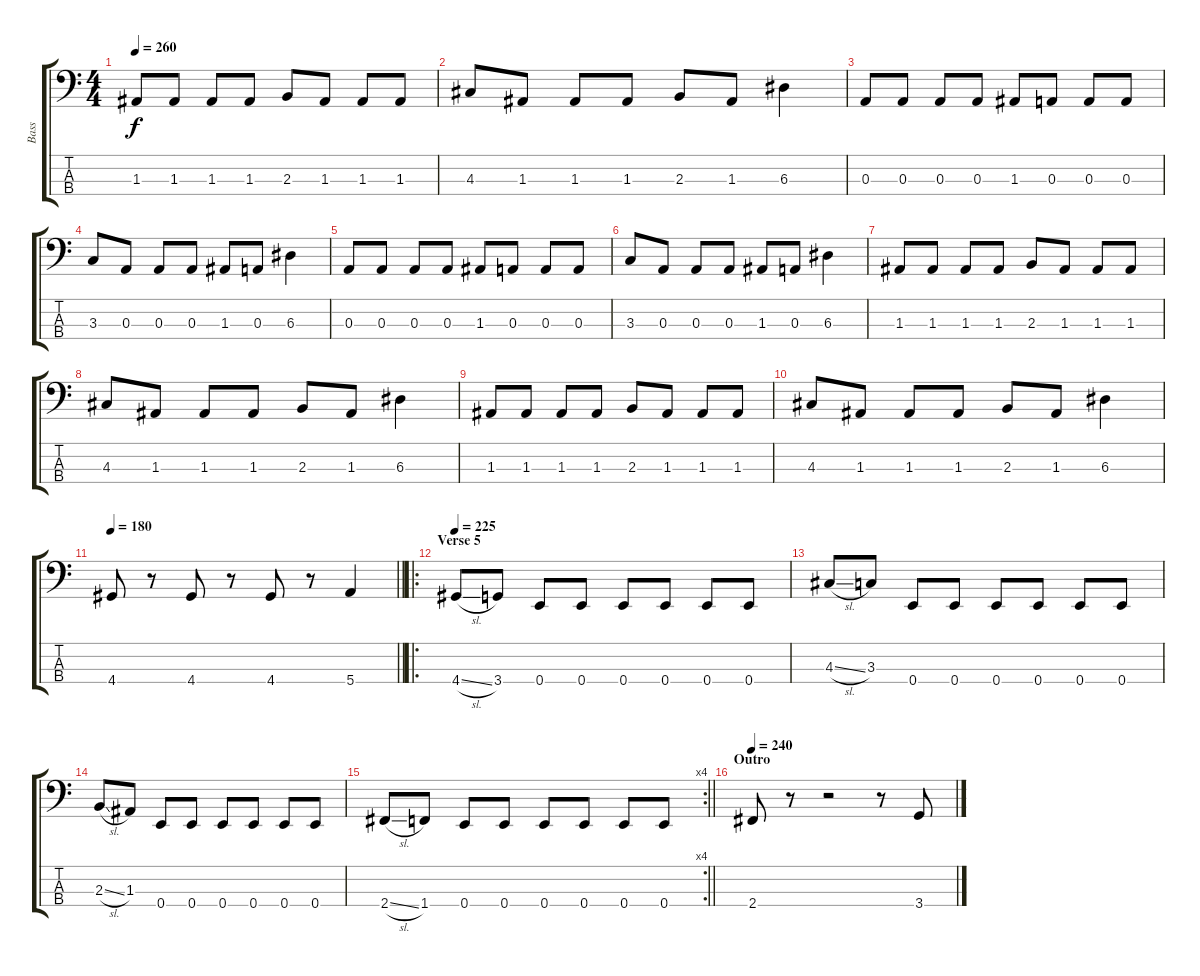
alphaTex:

\track ("Bass" "Bass") {instrument electricbassfinger}
\staff {score tabs}
\tuning (G2 D2 A1 E1) {hide}
\ts (4 4)
\tempo 260
\clef f4
\ks c
1.3.8{dy f} 1.3.8 1.3.8 1.3.8 2.3.8 1.3.8 1.3.8 1.3.8 |
4.3.8 1.3.8 1.3.8 1.3.8 2.3.8 1.3.8 6.3.4 |
0.3.8 0.3.8 0.3.8 0.3.8 1.3.8 0.3.8 0.3.8 0.3.8 |
3.3.8 0.3.8 0.3.8 0.3.8 1.3.8 0.3.8 6.3.4 |
0.3.8 0.3.8 0.3.8 0.3.8 1.3.8 0.3.8 0.3.8 0.3.8 |
3.3.8 0.3.8 0.3.8 0.3.8 1.3.8 0.3.8 6.3.4 |
1.3.8 1.3.8 1.3.8 1.3.8 2.3.8 1.3.8 1.3.8 1.3.8 |
4.3.8 1.3.8 1.3.8 1.3.8 2.3.8 1.3.8 6.3.4 |
1.3.8 1.3.8 1.3.8 1.3.8 2.3.8 1.3.8 1.3.8 1.3.8 |
4.3.8 1.3.8 1.3.8 1.3.8 2.3.8 1.3.8 6.3.4 |
\tempo 180
\barLineRight lightlight
4.4.8 r.8 4.4.8 r.8 4.4.8 r.8 5.4.4 |
\ro
\section ("" "Verse 5")
\tempo 225
4.4{sl}.8 3.4.8 0.4.8 0.4.8 0.4.8 0.4.8 0.4.8 0.4.8 |
4.3{sl}.8 3.3.8 0.4.8 0.4.8 0.4.8 0.4.8 0.4.8 0.4.8 |
2.3{sl}.8 1.3.8 0.4.8 0.4.8 0.4.8 0.4.8 0.4.8 0.4.8 |
\rc 4
\barLineRight lightlight
2.4{sl}.8 1.4.8 0.4.8 0.4.8 0.4.8 0.4.8 0.4.8 0.4.8 |
\section ("" "Outro")
\tempo 240
2.4.8 r.8 r.2 r.8 3.4.8
